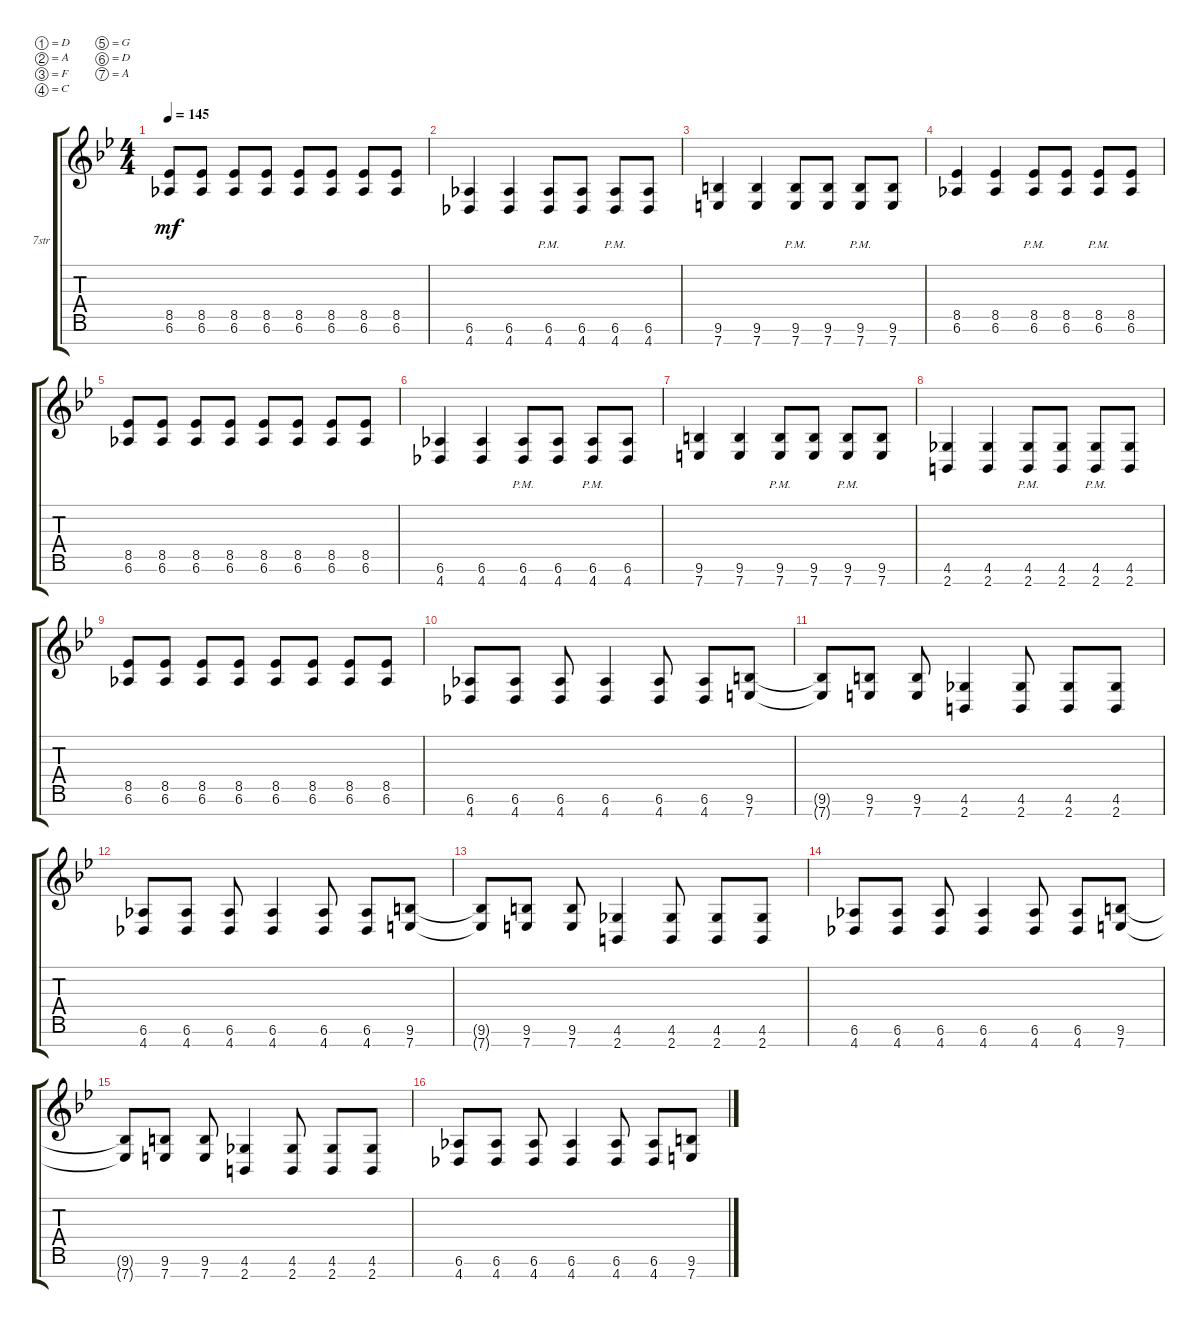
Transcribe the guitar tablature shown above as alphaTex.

\bracketExtendMode groupsimilarinstruments
\firstSystemTrackNameOrientation horizontal
\otherSystemsTrackNameOrientation horizontal
\track ("7str" "7str") {defaultSystemsLayout 4 solo instrument overdrivenguitar}
\staff {score tabs}
\tuning (D4 A3 F3 C3 G2 D2 A1)
\ts (4 4)
\tempo 145
\clef g2
\scale
0.976295
\ks bb
(6.6{acc b} 8.5{acc forcenatural}).8{dy mf beam Up} (6.6{acc b} 8.5{acc forcenatural}).8{beam Up} (6.6{acc b} 8.5{acc forcenatural}).8{beam Up} (6.6{acc b} 8.5{acc forcenatural}).8{beam Up} (6.6{acc b} 8.5{acc forcenatural}).8{beam Up} (6.6{acc b} 8.5{acc forcenatural}).8{beam Up} (6.6{acc b} 8.5{acc forcenatural}).8{beam Up} (6.6{acc b} 8.5{acc forcenatural}).8{beam Up} |
\scale
1.09285 (4.7{acc b} 6.6{acc b}).4{beam Up} (4.7{acc b} 6.6{acc b}).4{beam Up} (4.7{pm acc b} 6.6{pm acc b}).8{beam Up} (4.7{acc b} 6.6{acc b}).8{beam Up} (4.7{pm acc b} 6.6{pm acc b}).8{beam Up} (4.7{acc b} 6.6{acc b}).8{beam Up} |
\scale
0.960769 (7.7{acc #} 9.6{acc #}).4{beam Up} (7.7{acc #} 9.6{acc #}).4{beam Up} (7.7{acc #} 9.6{pm acc #}).8{beam Up} (7.7{acc #} 9.6{acc #}).8{beam Up} (7.7{acc #} 9.6{pm acc #}).8{beam Up} (7.7{acc #} 9.6{acc #}).8{beam Up} |
\scale
0.97319 (6.6{acc b} 8.5{acc forcenatural}).4{beam Up} (6.6{acc b} 8.5{acc forcenatural}).4{beam Up} (6.6{acc b} 8.5{pm acc forcenatural}).8{beam Up} (6.6{acc b} 8.5{acc forcenatural}).8{beam Up} (6.6{acc b} 8.5{pm acc forcenatural}).8{beam Up} (6.6{acc b} 8.5{acc forcenatural}).8{beam Up} |
\scale
0.97319 (6.6{acc b} 8.5{acc forcenatural}).8{beam Up} (6.6{acc b} 8.5{acc forcenatural}).8{beam Up} (6.6{acc b} 8.5{acc forcenatural}).8{beam Up} (6.6{acc b} 8.5{acc forcenatural}).8{beam Up} (6.6{acc b} 8.5{acc forcenatural}).8{beam Up} (6.6{acc b} 8.5{acc forcenatural}).8{beam Up} (6.6{acc b} 8.5{acc forcenatural}).8{beam Up} (6.6{acc b} 8.5{acc forcenatural}).8{beam Up} |
\scale
1.09596 (4.7{acc b} 6.6{acc b}).4{beam Up} (4.7{acc b} 6.6{acc b}).4{beam Up} (4.7{pm acc b} 6.6{pm acc b}).8{beam Up} (4.7{acc b} 6.6{acc b}).8{beam Up} (4.7{pm acc b} 6.6{pm acc b}).8{beam Up} (4.7{acc b} 6.6{acc b}).8{beam Up} |
\scale
0.963874 (7.7{acc #} 9.6{acc #}).4{beam Up} (7.7{acc #} 9.6{acc #}).4{beam Up} (7.7{acc #} 9.6{pm acc #}).8{beam Up} (7.7{acc #} 9.6{acc #}).8{beam Up} (7.7{acc #} 9.6{pm acc #}).8{beam Up} (7.7{acc #} 9.6{acc #}).8{beam Up} |
\scale
0.963874 (2.7{acc #} 4.6{acc b}).4{beam Up} (2.7{acc #} 4.6{acc b}).4{beam Up} (2.7{acc #} 4.6{pm acc b}).8{beam Up} (2.7{acc #} 4.6{acc b}).8{beam Up} (2.7{acc #} 4.6{pm acc b}).8{beam Up} (2.7{acc #} 4.6{acc b}).8{beam Up} |
\scale
0.976295 (6.6{acc b} 8.5{acc forcenatural}).8{beam Up} (6.6{acc b} 8.5{acc forcenatural}).8{beam Up} (6.6{acc b} 8.5{acc forcenatural}).8{beam Up} (6.6{acc b} 8.5{acc forcenatural}).8{beam Up} (6.6{acc b} 8.5{acc forcenatural}).8{beam Up} (6.6{acc b} 8.5{acc forcenatural}).8{beam Up} (6.6{acc b} 8.5{acc forcenatural}).8{beam Up} (6.6{acc b} 8.5{acc forcenatural}).8{beam Up} |
\scale
1.07611 (4.7{acc b} 6.6{acc b}).8{beam Up} (4.7{acc b} 6.6{acc b}).8{beam Up} (4.7{acc b} 6.6{acc b}).8{beam Up} (4.7{acc b} 6.6{acc b}).4{beam Up} (4.7{acc b} 6.6{acc b}).8{beam Up} (4.7{acc b} 6.6{acc b}).8{beam Up} (7.7{acc #} 9.6{acc #}).8{beam Up} |
\scale
0.989927 (7.7{t acc #} 9.6{t acc #}).8{beam Up} (7.7{acc #} 9.6{acc #}).8{beam Up} (7.7{acc #} 9.6{acc #}).8{beam Up} (2.7{acc #} 4.6{acc b}).4{beam Up} (2.7{acc #} 4.6{acc b}).8{beam Up} (2.7{acc #} 4.6{acc b}).8{beam Up} (2.7{acc #} 4.6{acc b}).8{beam Up} |
\scale
0.944032 (4.7{acc b} 6.6{acc b}).8{beam Up} (4.7{acc b} 6.6{acc b}).8{beam Up} (4.7{acc b} 6.6{acc b}).8{beam Up} (4.7{acc b} 6.6{acc b}).4{beam Up} (4.7{acc b} 6.6{acc b}).8{beam Up} (4.7{acc b} 6.6{acc b}).8{beam Up} (7.7{acc #} 9.6{acc #}).8{beam Up} |
\scale
0.989927 (7.7{t acc #} 9.6{t acc #}).8{beam Up} (7.7{acc #} 9.6{acc #}).8{beam Up} (7.7{acc #} 9.6{acc #}).8{beam Up} (2.7{acc #} 4.6{acc b}).4{beam Up} (2.7{acc #} 4.6{acc b}).8{beam Up} (2.7{acc #} 4.6{acc b}).8{beam Up} (2.7{acc #} 4.6{acc b}).8{beam Up} |
\scale
1.07143 (4.7{acc b} 6.6{acc b}).8{beam Up} (4.7{acc b} 6.6{acc b}).8{beam Up} (4.7{acc b} 6.6{acc b}).8{beam Up} (4.7{acc b} 6.6{acc b}).4{beam Up} (4.7{acc b} 6.6{acc b}).8{beam Up} (4.7{acc b} 6.6{acc b}).8{beam Up} (7.7{acc #} 9.6{acc #}).8{beam Up} |
\scale
0.98524 (7.7{t acc #} 9.6{t acc #}).8{beam Up} (7.7{acc #} 9.6{acc #}).8{beam Up} (7.7{acc #} 9.6{acc #}).8{beam Up} (2.7{acc #} 4.6{acc b}).4{beam Up} (2.7{acc #} 4.6{acc b}).8{beam Up} (2.7{acc #} 4.6{acc b}).8{beam Up} (2.7{acc #} 4.6{acc b}).8{beam Up} |
\scale
0.939346 (4.7{acc b} 6.6{acc b}).8{beam Up} (4.7{acc b} 6.6{acc b}).8{beam Up} (4.7{acc b} 6.6{acc b}).8{beam Up} (4.7{acc b} 6.6{acc b}).4{beam Up} (4.7{acc b} 6.6{acc b}).8{beam Up} (4.7{acc b} 6.6{acc b}).8{beam Up} (7.7{acc #} 9.6{acc #}).8{beam Up}
